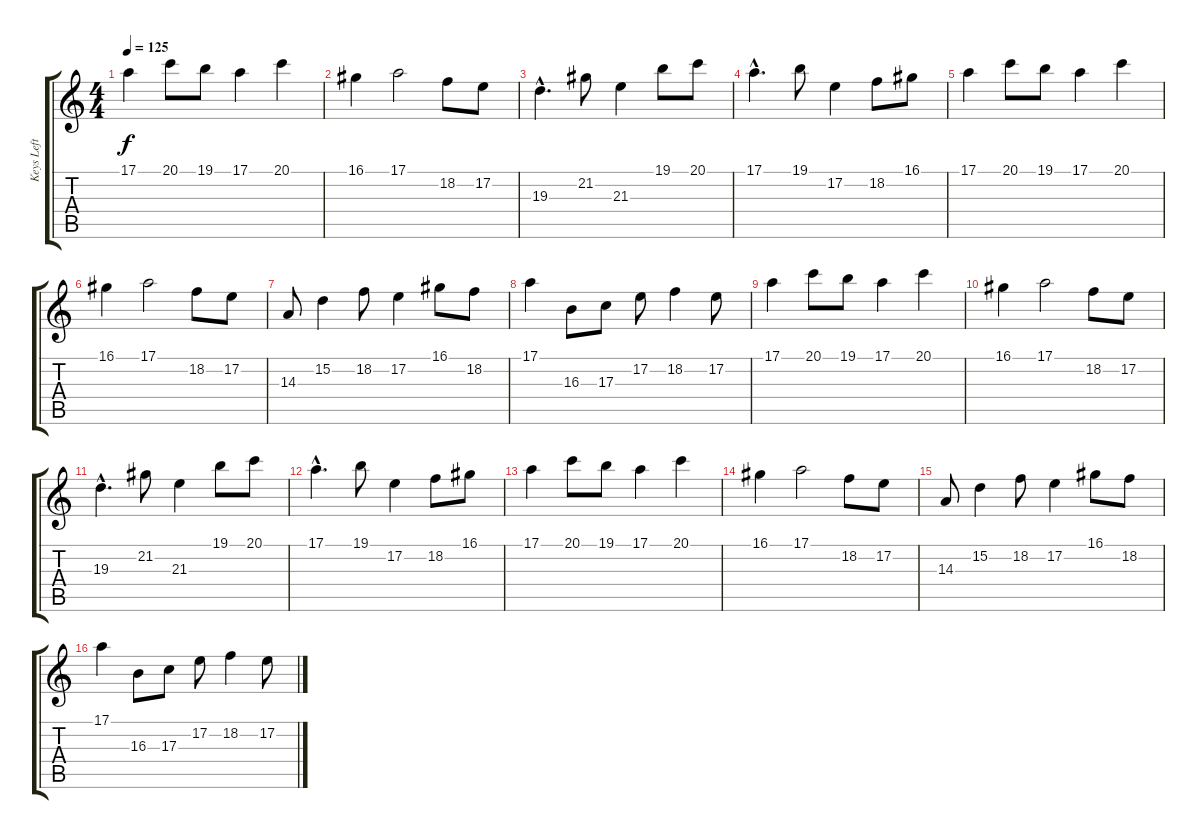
\track ("Keys Left" "Keys Left") {instrument stringensemble1}
\staff {score tabs}
\tuning (E4 B3 G3 D3 A2 E2) {hide}
\ts (4 4)
\tempo 125
\clef g2
\ks c
17.1.4{dy f instrument acousticgrandpiano} 20.1.8 19.1.8 17.1.4 20.1.4 |
16.1.4 17.1.2 18.2.8 17.2.8 |
19.3{hac}.4{d} 21.2.8 21.3.4 19.1.8 20.1.8 |
17.1{hac}.4{d} 19.1.8 17.2.4 18.2.8 16.1.8 |
17.1.4 20.1.8 19.1.8 17.1.4 20.1.4 |
16.1.4 17.1.2 18.2.8 17.2.8 |
14.3.8 15.2.4 18.2.8 17.2.4 16.1.8 18.2.8 |
17.1.4 16.3.8 17.3.8 17.2.8 18.2.4 17.2.8 |
17.1.4{instrument stringensemble1} 20.1.8 19.1.8 17.1.4 20.1.4 |
16.1.4 17.1.2 18.2.8 17.2.8 |
19.3{hac}.4{d} 21.2.8 21.3.4 19.1.8 20.1.8 |
17.1{hac}.4{d} 19.1.8 17.2.4 18.2.8 16.1.8 |
17.1.4 20.1.8 19.1.8 17.1.4 20.1.4 |
16.1.4 17.1.2 18.2.8 17.2.8 |
14.3.8 15.2.4 18.2.8 17.2.4 16.1.8 18.2.8 |
17.1.4 16.3.8 17.3.8 17.2.8 18.2.4 17.2.8
